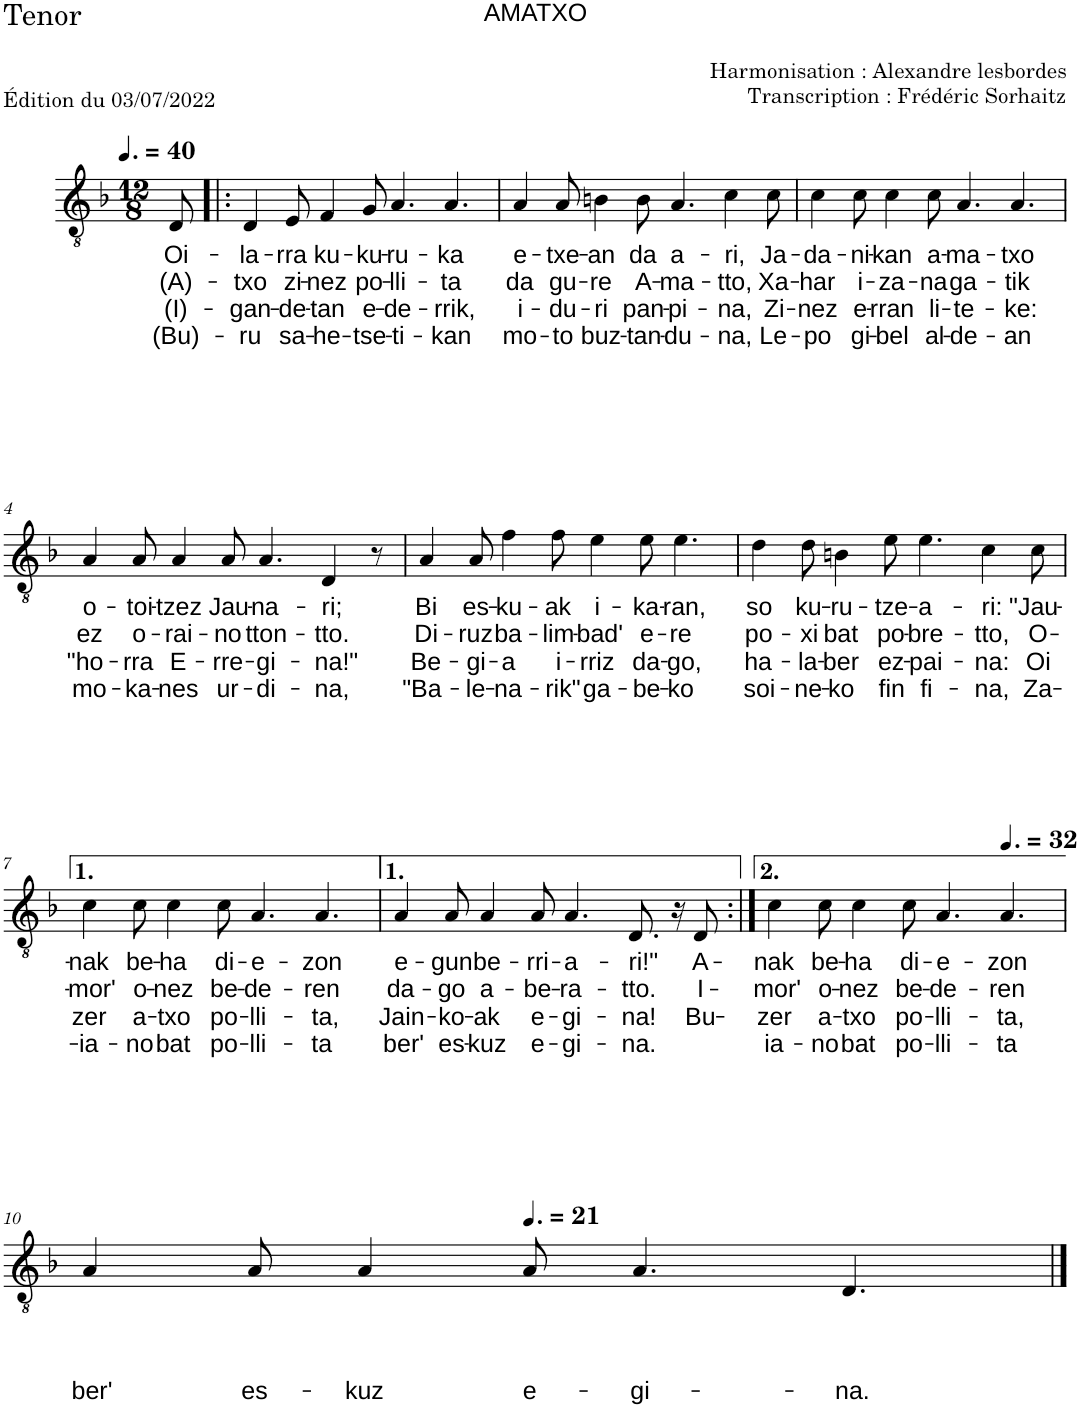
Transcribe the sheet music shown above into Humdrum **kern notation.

**kern	**text	**text	**text	**text
*part1	*part1	*part1	*part1	*part1
*staff1	*staff1	*staff1	*staff1	*staff1
*I"Tenor	*	*	*	*
*I'T.	*	*	*	*
*clefGv2	*	*	*	*
*k[b-]	*	*	*	*
*M12/8	*	*	*	*
*MM60	*	*	*	*
=	=	=	=	=
!	!LO:LY:b	!LO:LY:b	!LO:LY:b	!LO:LY:b
8D/	Oi-	(A)-	(I)-	(Bu)-
=1!|:	=1!|:	=1!|:	=1!|:	=1!|:
!	!LO:LY:b	!LO:LY:b	!LO:LY:b	!LO:LY:b
4D/	-la-	-txo	-gan-	-ru
!	!LO:LY:b	!LO:LY:b	!LO:LY:b	!LO:LY:b
8E/	-rra	zi-	-de-	sa-
!	!LO:LY:b	!LO:LY:b	!LO:LY:b	!LO:LY:b
4F/	ku-	-nez	-tan	-he-
!	!LO:LY:b	!LO:LY:b	!LO:LY:b	!LO:LY:b
8G/	-ku-	po-	e-	-tse-
!	!LO:LY:b	!LO:LY:b	!LO:LY:b	!LO:LY:b
4.A/	-ru-	-lli-	-de-	-ti-
!	!LO:LY:b	!LO:LY:b	!LO:LY:b	!LO:LY:b
4.A/	-ka	-ta	-rrik,	-kan
=2	=2	=2	=2	=2
!	!LO:LY:b	!LO:LY:b	!LO:LY:b	!LO:LY:b
4A/	e-	da	i-	mo-
!	!LO:LY:b	!LO:LY:b	!LO:LY:b	!LO:LY:b
8A/	-txe-	gu-	-du-	-to
!	!LO:LY:b	!LO:LY:b	!LO:LY:b	!LO:LY:b
4Bn\	-an	-re	-ri	buz-
!	!LO:LY:b	!LO:LY:b	!LO:LY:b	!LO:LY:b
8B\	da	A-	pan-	-tan-
!	!LO:LY:b	!LO:LY:b	!LO:LY:b	!LO:LY:b
4.A/	a-	-ma-	-pi-	-du-
!	!LO:LY:b	!LO:LY:b	!LO:LY:b	!LO:LY:b
4c\	-ri,	-tto,	-na,	-na,
!	!LO:LY:b	!LO:LY:b	!LO:LY:b	!LO:LY:b
8c\	Ja-	Xa-	Zi-	Le-
=3	=3	=3	=3	=3
!	!LO:LY:b	!LO:LY:b	!LO:LY:b	!LO:LY:b
4c\	-da-	-har	-nez	-po
!	!LO:LY:b	!LO:LY:b	!LO:LY:b	!LO:LY:b
8c\	-ni-	i-	e-	gi-
!	!LO:LY:b	!LO:LY:b	!LO:LY:b	!LO:LY:b
4c\	-kan	-za-	-rran	-bel
!	!LO:LY:b	!LO:LY:b	!LO:LY:b	!LO:LY:b
8c\	a-	-na	li-	al-
!	!LO:LY:b	!LO:LY:b	!LO:LY:b	!LO:LY:b
4.A/	-ma-	ga-	-te-	-de-
!	!LO:LY:b	!LO:LY:b	!LO:LY:b	!LO:LY:b
4.A/	-txo	-tik	-ke:	-an
!!LO:LB:g=z
=4	=4	=4	=4	=4
!	!LO:LY:b	!LO:LY:b	!LO:LY:b	!LO:LY:b
4A/	o-	ez	"ho-	mo-
!	!LO:LY:b	!LO:LY:b	!LO:LY:b	!LO:LY:b
8A/	-toi-	o-	-rra	-ka-
!	!LO:LY:b	!LO:LY:b	!LO:LY:b	!LO:LY:b
4A/	-tzez	-rai-	E-	-nes
!	!LO:LY:b	!LO:LY:b	!LO:LY:b	!LO:LY:b
8A/	Jau-	-no	-rre-	ur-
!	!LO:LY:b	!LO:LY:b	!LO:LY:b	!LO:LY:b
4.A/	-na-	tton-	-gi-	-di-
!	!LO:LY:b	!LO:LY:b	!LO:LY:b	!LO:LY:b
4D/	-ri;	-tto.	-na!"	-na,
8r	.	.	.	.
=5	=5	=5	=5	=5
!	!LO:LY:b	!LO:LY:b	!LO:LY:b	!LO:LY:b
4A/	Bi	Di-	Be-	"Ba-
!	!LO:LY:b	!LO:LY:b	!LO:LY:b	!LO:LY:b
8A/	es-	-ruz	-gi-	-le-
!	!LO:LY:b	!LO:LY:b	!LO:LY:b	!LO:LY:b
4f\	-ku-	ba-	-a	-na-
!	!LO:LY:b	!LO:LY:b	!LO:LY:b	!LO:LY:b
8f\	-ak	-lim-	i-	-rik"
!	!LO:LY:b	!LO:LY:b	!LO:LY:b	!LO:LY:b
4e\	i-	-bad'	-rriz	ga-
!	!LO:LY:b	!LO:LY:b	!LO:LY:b	!LO:LY:b
8e\	-ka-	e-	da-	-be-
!	!LO:LY:b	!LO:LY:b	!LO:LY:b	!LO:LY:b
4.e\	-ran,	-re	-go,	-ko
=6	=6	=6	=6	=6
!	!LO:LY:b	!LO:LY:b	!LO:LY:b	!LO:LY:b
4d\	so	po-	ha-	soi-
!	!LO:LY:b	!LO:LY:b	!LO:LY:b	!LO:LY:b
8d\	ku-	-xi	-la-	-ne-
!	!LO:LY:b	!LO:LY:b	!LO:LY:b	!LO:LY:b
4Bn\	-ru-	bat	-ber	-ko
!	!LO:LY:b	!LO:LY:b	!LO:LY:b	!LO:LY:b
8e\	-tze-	po-	ez-	fin
!	!LO:LY:b	!LO:LY:b	!LO:LY:b	!LO:LY:b
4.e\	-a-	-bre-	-pai-	fi-
!	!LO:LY:b	!LO:LY:b	!LO:LY:b	!LO:LY:b
4c\	-ri:	-tto,	-na:	-na,
!	!LO:LY:b	!LO:LY:b	!LO:LY:b	!LO:LY:b
8c\	"Jau-	O-	Oi	Za-
!!LO:LB:g=z
=7	=7	=7	=7	=7
!	!LO:LY:b	!LO:LY:b	!LO:LY:b	!LO:LY:b
4c\	-nak	-mor'	zer	-ia-
!	!LO:LY:b	!LO:LY:b	!LO:LY:b	!LO:LY:b
8c\	be-	o-	a-	-no
!	!LO:LY:b	!LO:LY:b	!LO:LY:b	!LO:LY:b
4c\	-ha	-nez	-txo	bat
!	!LO:LY:b	!LO:LY:b	!LO:LY:b	!LO:LY:b
8c\	di-	be-	po-	po-
!	!LO:LY:b	!LO:LY:b	!LO:LY:b	!LO:LY:b
4.A/	-e-	-de-	-lli-	-lli-
!	!LO:LY:b	!LO:LY:b	!LO:LY:b	!LO:LY:b
4.A/	-zon	-ren	-ta,	-ta
=8	=8	=8	=8	=8
!	!LO:LY:b	!LO:LY:b	!LO:LY:b	!LO:LY:b
4A/	e-	da-	Jain-	ber'
!	!LO:LY:b	!LO:LY:b	!LO:LY:b	!LO:LY:b
8A/	-gun	-go	-ko-	es-
!	!LO:LY:b	!LO:LY:b	!LO:LY:b	!LO:LY:b
4A/	be-	a-	-ak	-kuz
!	!LO:LY:b	!LO:LY:b	!LO:LY:b	!LO:LY:b
8A/	-rri-	-be-	e-	e-
!	!LO:LY:b	!LO:LY:b	!LO:LY:b	!LO:LY:b
4.A/	-a-	-ra-	-gi-	-gi-
!	!LO:LY:b	!LO:LY:b	!LO:LY:b	!LO:LY:b
8.D/	-ri!"	-tto.	-na!	-na.
16r	.	.	.	.
!	!LO:LY:b	!LO:LY:b	!LO:LY:b	!
8D/	A-	I-	Bu-	.
=9:|!	=9:|!	=9:|!	=9:|!	=9:|!
!	!LO:LY:b	!LO:LY:b	!LO:LY:b	!LO:LY:b
4c\	-nak	-mor'	zer	-ia-
!	!LO:LY:b	!LO:LY:b	!LO:LY:b	!LO:LY:b
8c\	be-	o-	a-	-no
!	!LO:LY:b	!LO:LY:b	!LO:LY:b	!LO:LY:b
4c\	-ha	-nez	-txo	bat
!	!LO:LY:b	!LO:LY:b	!LO:LY:b	!LO:LY:b
8c\	di-	be-	po-	po-
!	!LO:LY:b	!LO:LY:b	!LO:LY:b	!LO:LY:b
4.A/	-e-	-de-	-lli-	-lli-
*MM48	*	*	*	*
!	!LO:LY:b	!LO:LY:b	!LO:LY:b	!LO:LY:b
4.A/	-zon	-ren	-ta,	-ta
!!LO:LB:g=z
=10	=10	=10	=10	=10
!	!	!	!	!LO:LY:b
4A/	.	.	.	ber'
!	!	!	!	!LO:LY:b
8A/	.	.	.	es-
!	!	!	!	!LO:LY:b
4A/	.	.	.	-kuz
*MM31	*	*	*	*
!	!	!	!	!LO:LY:b
8A/	.	.	.	e-
!	!	!	!	!LO:LY:b
4.A/	.	.	.	-gi-
!	!	!	!	!LO:LY:b
4.D/	.	.	.	-na.
==	==	==	==	==
*-	*-	*-	*-	*-
